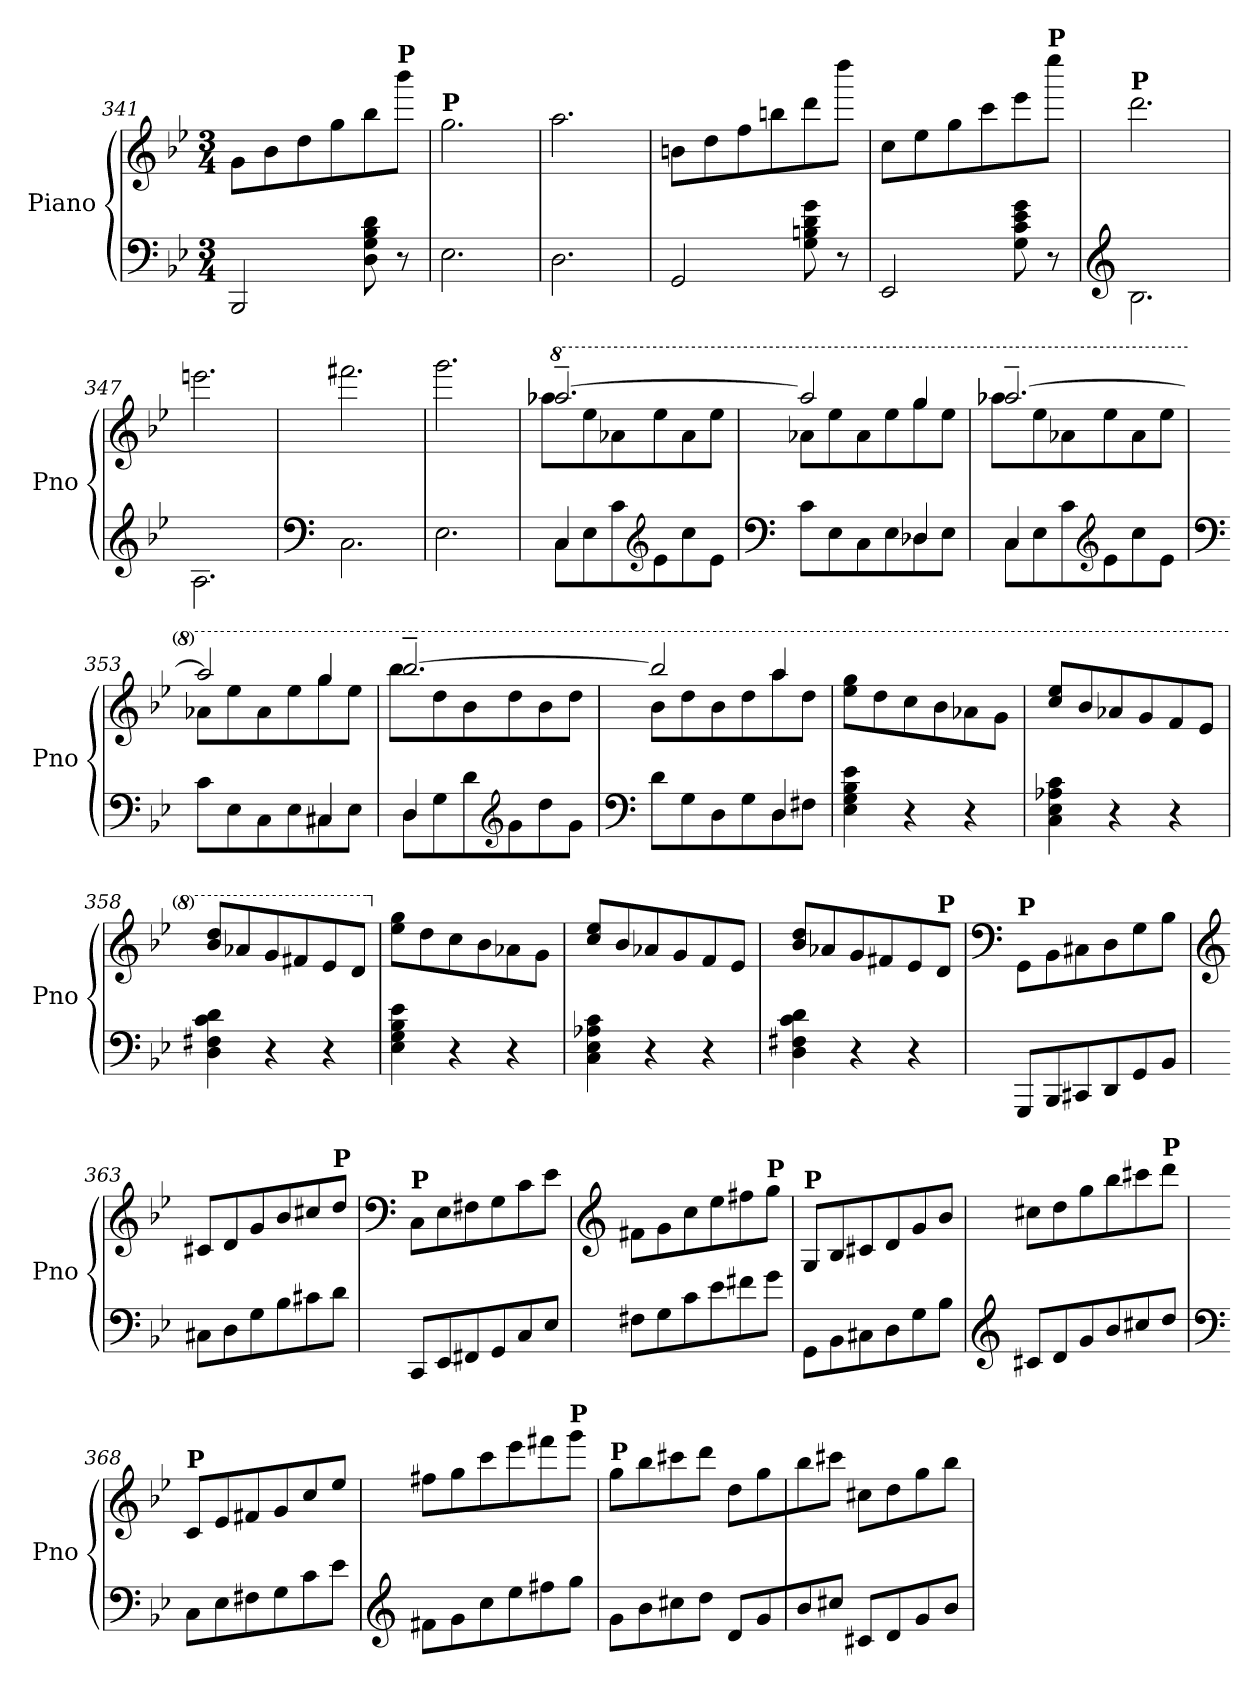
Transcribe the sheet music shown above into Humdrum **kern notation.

**kern	**kern
*part1	*part1
*staff2	*staff1
*I"Piano	*
*I'Pno	*
*clefF4	*clefG2
*k[b-e-]	*k[b-e-]
*M3/4	*M3/4
=341	=341
2BBB-/	8g\L
.	8b-\
.	8dd\
.	8gg\
8D\ 8G\ 8B-\ 8d\	8bb-\
!	!LO:TX:a:B:t=P
8r	8bbb-\J
=342	=342
!	!LO:TX:a:B:t=P
2.E-\	2.gg\
!!LO:LB:g=z
=343	=343
2.D\	2.aa\
=344	=344
2GG/	8bn\L
.	8dd\
.	8ff\
.	8bbn\
8G\ 8Bn\ 8d\ 8g\	8ddd\
8r	8dddd\J
=345	=345
2EE-/	8cc\L
.	8ee-\
.	8gg\
.	8ccc\
8G\ 8c\ 8e-\ 8g\	8eee-\
!	!LO:TX:a:B:t=P
8r	8eeee-\J
=346	=346
*clefG2	*
!	!LO:TX:a:B:t=P
2.B-\	2.ddd\
=347	=347
2.A\	2.eeen\
=348	=348
*clefF4	*
2.C\	2.fff#X\
=349	=349
2.E-\	2.ggg\
!!LO:PB:g=z
=350	=350
*^	*
*	*	*8va
*	*	*^
4C/	8C\L	[2.aaa-X~/	8aaa-\L
.	8E-\	.	8eee-\
4ryy	8c\	.	8aa-X\
*clefG2	*	*	*
.	8e-\	.	8eee-\
4ryy	8cc\	.	8aa-\
.	8e-\J	.	8eee-\J
=351	=351	=351	=351
*clefF4	*	*	*
4ryy	8c\L	2aaa-/]	8aa-X\L
.	8E-\	.	8eee-\
4ryy	8C\	.	8aa-\
.	8E-\	.	8eee-\
4D-X/	8D-\	4ggg/	8ggg\
.	8E-\J	.	8eee-\J
=352	=352	=352	=352
4C/	8C\L	[2.aaa-X~/	8aaa-\L
.	8E-\	.	8eee-\
4ryy	8c\	.	8aa-X\
*clefG2	*	*	*
.	8e-\	.	8eee-\
4ryy	8cc\	.	8aa-\
.	8e-\J	.	8eee-\J
=353	=353	=353	=353
*clefF4	*	*	*
4ryy	8c\L	2aaa-/]	8aa-X\L
.	8E-\	.	8eee-\
4ryy	8C\	.	8aa-\
.	8E-\	.	8eee-\
4C#X/	8C#\	4ggg/	8ggg\
.	8E-\J	.	8eee-\J
!!LO:LB:g=z	!!
=354	=354	=354	=354
4D/	8D\L	[2.bbb-~/	8bbb-\L
.	8G\	.	8ddd\
4ryy	8d\	.	8bb-\
*clefG2	*	*	*
.	8g\	.	8ddd\
4ryy	8dd\	.	8bb-\
.	8g\J	.	8ddd\J
=355	=355	=355	=355
*clefF4	*	*	*
4ryy	8d\L	2bbb-/]	8bb-\L
.	8G\	.	8ddd\
4ryy	8D\	.	8bb-\
.	8G\	.	8ddd\
4D/	8D\	4aaa/	8aaa\
.	8F#X\J	.	8ddd\J
*v	*v	*	*
*	*v	*v
=356	=356
4E-\ 4G\ 4B-\ 4e-\	8eee-\ 8ggg\L
.	8ddd\
4r	8ccc\
.	8bb-\
4r	8aa-X\
.	8gg\J
=357	=357
4C\ 4E-\ 4A-X\ 4c\	8ccc/ 8eee-/L
.	8bb-/
4r	8aa-X/
.	8gg/
4r	8ff/
.	8ee-/J
=358	=358
4D\ 4F#X\ 4c\ 4d\	8bb-/ 8ddd/L
.	8aa-X/
4r	8gg/
.	8ff#X/
4r	8ee-/
.	8dd/J
!!LO:LB:g=z
=359	=359
*	*X8va
4E-\ 4G\ 4B-\ 4e-\	8ee-\ 8gg\L
.	8dd\
4r	8cc\
.	8b-\
4r	8a-X\
.	8g\J
=360	=360
4C\ 4E-\ 4A-X\ 4c\	8cc/ 8ee-/L
.	8b-/
4r	8a-X/
.	8g/
4r	8f/
.	8e-/J
=361	=361
4D\ 4F#X\ 4c\ 4d\	8b-/ 8dd/L
.	8a-X/
4r	8g/
.	8f#X/
4r	8e-/
!	!LO:TX:a:B:t=P
.	8d/J
=362	=362
*	*clefF4
!	!LO:TX:a:B:t=P
8GGG/L	8GG\L
8BBB-/	8BB-\
8CC#X/	8C#X\
8DD/	8D\
8GG/	8G\
8BB-/J	8B-\J
=363	=363
*	*clefG2
8C#X\L	8c#X/L
8D\	8d/
8G\	8g/
8B-\	8b-/
8c#X\	8cc#X/
!	!LO:TX:a:B:t=P
8d\J	8dd/J
!!LO:LB:g=z
=364	=364
*	*clefF4
!	!LO:TX:a:B:t=P
8CC/L	8C\L
8EE-/	8E-\
8FF#X/	8F#X\
8GG/	8G\
8C/	8c\
8E-/J	8e-\J
=365	=365
*	*clefG2
8F#X\L	8f#X\L
8G\	8g\
8c\	8cc\
8e-\	8ee-\
8f#X\	8ff#X\
!	!LO:TX:a:B:t=P
8g\J	8gg\J
=366	=366
!	!LO:TX:a:B:t=P
8GG\L	8G/L
8BB-\	8B-/
8C#X\	8c#X/
8D\	8d/
8G\	8g/
8B-\J	8b-/J
=367	=367
*clefG2	*
8c#X/L	8cc#X\L
8d/	8dd\
8g/	8gg\
8b-/	8bb-\
8cc#X/	8ccc#X\
!	!LO:TX:a:B:t=P
8dd/J	8ddd\J
=368	=368
*clefF4	*
!	!LO:TX:a:B:t=P
8C\L	8c/L
8E-\	8e-/
8F#X\	8f#X/
8G\	8g/
8c\	8cc/
8e-\J	8ee-/J
!!LO:LB:g=z
=369	=369
*clefG2	*
8f#X\L	8ff#X\L
8g\	8gg\
8cc\	8ccc\
8ee-\	8eee-\
8ff#X\	8fff#X\
!	!LO:TX:a:B:t=P
8gg\J	8ggg\J
=370	=370
!	!LO:TX:a:B:t=P
8g\L	8gg\L
8b-\	8bb-\
8cc#X\	8ccc#X\
8dd\J	8ddd\J
8d/L	8dd\L
8g/	8gg\
=371	=371
8b-/	8bb-\
8cc#X/J	8ccc#X\J
8c#X/L	8cc#X\L
8d/	8dd\
8g/	8gg\
8b-/J	8bb-\J
=	=
*-	*-
